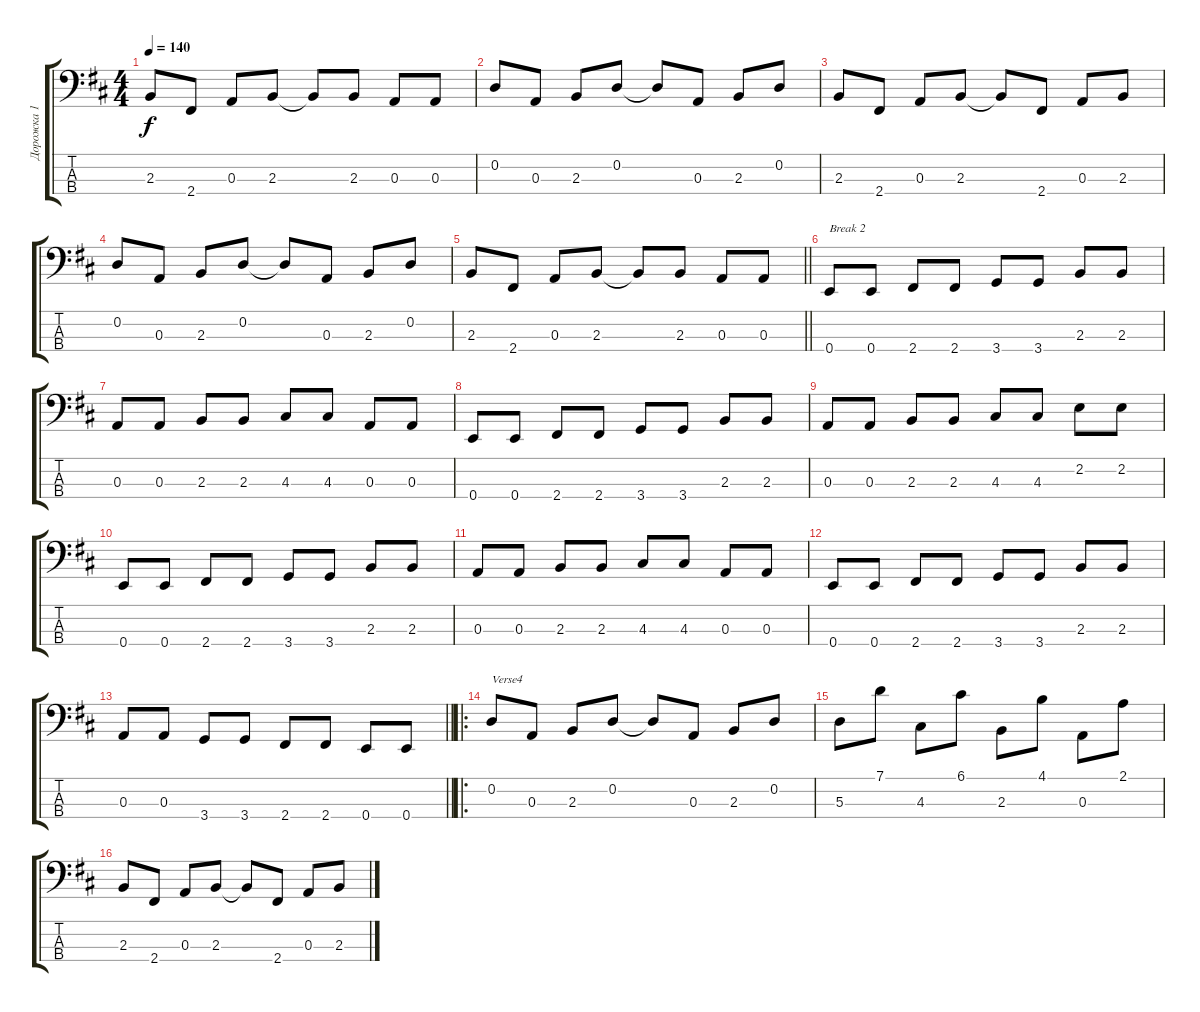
\track ("Дорожка 1" "Дорожка 1") {instrument acousticguitarsteel}
\staff {score tabs}
\tuning (G2 D2 A1 E1) {hide}
\ts (4 4)
\tempo 140
\clef f4
\ks d
2.3.8{dy f} 2.4.8 0.3.8 2.3.8 2.3{t}.8 2.3.8 0.3.8 0.3.8 |
0.2.8 0.3.8 2.3.8 0.2.8 0.2{t}.8 0.3.8 2.3.8 0.2.8 |
2.3.8 2.4.8 0.3.8 2.3.8 2.3{t}.8 2.4.8 0.3.8 2.3.8 |
0.2.8 0.3.8 2.3.8 0.2.8 0.2{t}.8 0.3.8 2.3.8 0.2.8 |
\barLineRight lightlight
2.3.8 2.4.8 0.3.8 2.3.8 2.3{t}.8 2.3.8 0.3.8 0.3.8 |
0.4.8{txt "Break 2"} 0.4.8 2.4.8 2.4.8 3.4.8 3.4.8 2.3.8 2.3.8 |
0.3.8 0.3.8 2.3.8 2.3.8 4.3.8 4.3.8 0.3.8 0.3.8 |
0.4.8 0.4.8 2.4.8 2.4.8 3.4.8 3.4.8 2.3.8 2.3.8 |
0.3.8 0.3.8 2.3.8 2.3.8 4.3.8 4.3.8 2.2.8 2.2.8 |
0.4.8 0.4.8 2.4.8 2.4.8 3.4.8 3.4.8 2.3.8 2.3.8 |
0.3.8 0.3.8 2.3.8 2.3.8 4.3.8 4.3.8 0.3.8 0.3.8 |
0.4.8 0.4.8 2.4.8 2.4.8 3.4.8 3.4.8 2.3.8 2.3.8 |
\barLineRight lightlight
0.3.8 0.3.8 3.4.8 3.4.8 2.4.8 2.4.8 0.4.8 0.4.8 |
\ro
0.2.8{txt "Verse4"} 0.3.8 2.3.8 0.2.8 0.2{t}.8 0.3.8 2.3.8 0.2.8 |
5.3.8 7.1.8 4.3.8 6.1.8 2.3.8 4.1.8 0.3.8 2.1.8 |
2.3.8 2.4.8 0.3.8 2.3.8 2.3{t}.8 2.4.8 0.3.8 2.3.8
